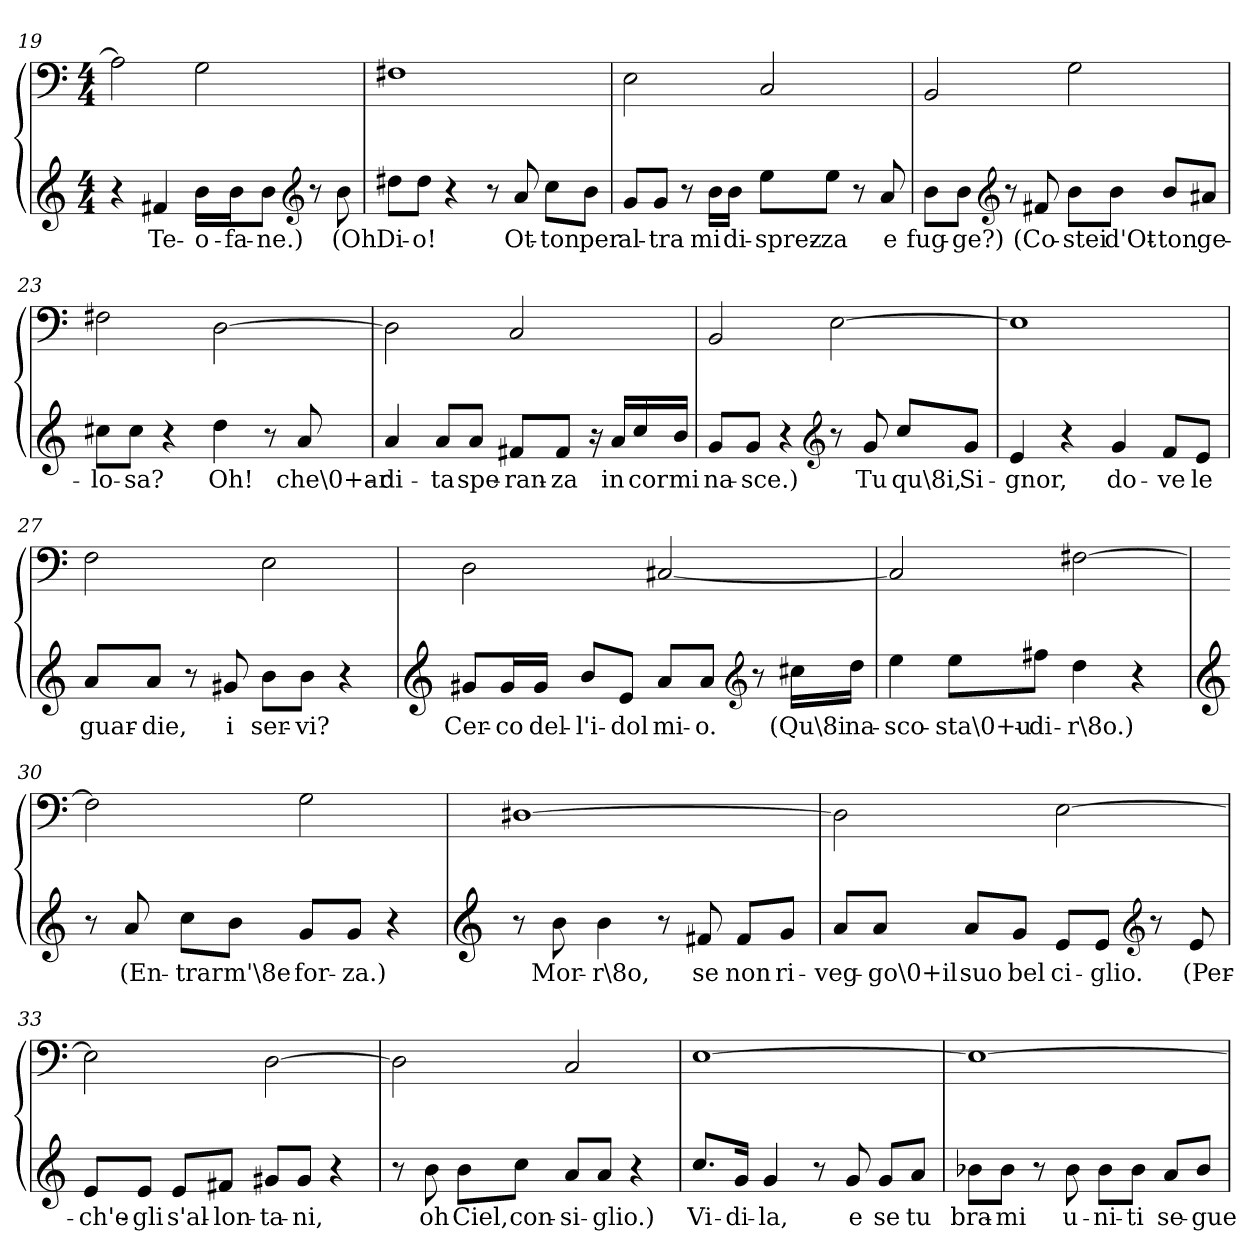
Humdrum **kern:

**kern	**text	**kern
*part1	*part1	*part1
*staff2	*staff2	*staff1
*clefG2	*	*clefF4
*k[]	*	*k[]
*C:	*	*C:
*M4/4	*	*M4/4
=19	=19	=19
4r	.	2A\]
4f#X/	Te-	.
16b\LL	-o-	2G\
16b\J	-fa-	.
8b\J	-ne.)	.
*clefG2	*	*
8r	.	.
8b\	(Oh	.
=20	=20	=20
8dd#X\L	Di-	1F#X\
8dd#\J	-o!	.
4r	.	.
8r	.	.
8a/	Ot-	.
8cc\L	-ton	.
8b\J	per	.
=21	=21	=21
8g/L	al-	2E\
8g/J	-tra	.
8r	.	.
16b\LL	mi	.
16b\JJ	di-	.
8ee\L	-sprez-	2C/
8ee\J	-za	.
8r	.	.
8a/	e	.
=22	=22	=22
8b\L	fug-	2BB/
8b\J	-ge?)	.
*clefG2	*	*
8r	.	.
8f#X/	(Co-	.
8b\L	-stei	2G\
8b\J	d'Ot-	.
8b/L	-ton	.
8a#X/J	ge-	.
=23	=23	=23
8cc#X\L	-lo-	2F#X\
8cc#\J	-sa?	.
4r	.	.
4dd\	Oh!	[2D\
8r	.	.
8a/	che\0+ar-	.
=24	=24	=24
4a/	-di-	2D\]
8a/L	-ta	.
8a/J	spe-	.
8f#X/L	-ran-	2C/
8f#/J	-za	.
16r	.	.
16a/LL	in	.
16cc/	cor	.
16b/JJ	mi	.
=25	=25	=25
8g/L	na-	2BB/
8g/J	-sce.)	.
4r	.	.
*clefG2	*	*
8r	.	[2E\
8g/	Tu	.
8cc/L	qu\8i,	.
8g/J	Si-	.
=26	=26	=26
4e/	-gnor,	1E\]
4r	.	.
4g/	do-	.
8f/L	-ve	.
8e/J	le	.
=27	=27	=27
8a/L	guar-	2F\
8a/J	-die,	.
8r	.	.
8g#X/	i	.
8b\L	ser-	2E\
8b\J	-vi?	.
4r	.	.
=28	=28	=28
*clefG2	*	*
8g#X/L	Cer-	2D\
16g#/L	-co	.
16g#/JJ	del-	.
8b/L	-l'i-	.
8e/J	-dol	.
8a/L	mi-	[2C#X/
8a/J	-o.	.
*clefG2	*	*
8r	.	.
16cc#X\LL	(Qu\8i	.
16dd\JJ	na-	.
=29	=29	=29
4ee\	-sco-	2C#/]
8ee\L	-sta\0+u-	.
8ff#X\J	-di-	.
4dd\	-r\8o.)	[2F#X\
4r	.	.
=30	=30	=30
*clefG2	*	*
8r	.	2F#\]
8a/	(En-	.
8cc\L	-trar	.
8b\J	m'\8e	.
8g/L	for-	2G\
8g/J	-za.)	.
4r	.	.
=31	=31	=31
*clefG2	*	*
8r	.	[1D#X\
8b\	Mor-	.
4b\	-r\8o,	.
8r	.	.
8f#X/	se	.
8f#/L	non	.
8g/J	ri-	.
=32	=32	=32
8a/L	-veg-	2D#\]
8a/J	-go\0+il	.
8a/L	suo	.
8g/J	bel	.
8e/L	ci-	[2E\
8e/J	-glio.	.
*clefG2	*	*
8r	.	.
8e/	(Per-	.
=33	=33	=33
8e/L	-ch'e-	2E\]
8e/J	-gli	.
8e/L	s'al-	.
8f#X/J	-lon-	.
8g#X/L	-ta-	[2D\
8g#/J	-ni,	.
4r	.	.
=34	=34	=34
8r	.	2D\]
8b\	oh	.
8b\L	Ciel,	.
8cc\J	con-	.
8a/L	-si-	2C/
8a/J	-glio.)	.
4r	.	.
=35	=35	=35
8.cc/L	Vi-	[1E\
16g/Jk	-di-	.
4g/	-la,	.
8r	.	.
8g/	e	.
8g/L	se	.
8a/J	tu	.
=36	=36	=36
8b-X\L	bra-	1E\_
8b-\J	-mi	.
8r	.	.
8b-\	u-	.
8b-\L	-ni-	.
8b-\J	-ti	.
8a/L	se-	.
8b-/J	-gue-	.
=	=	=
*-	*-	*-
